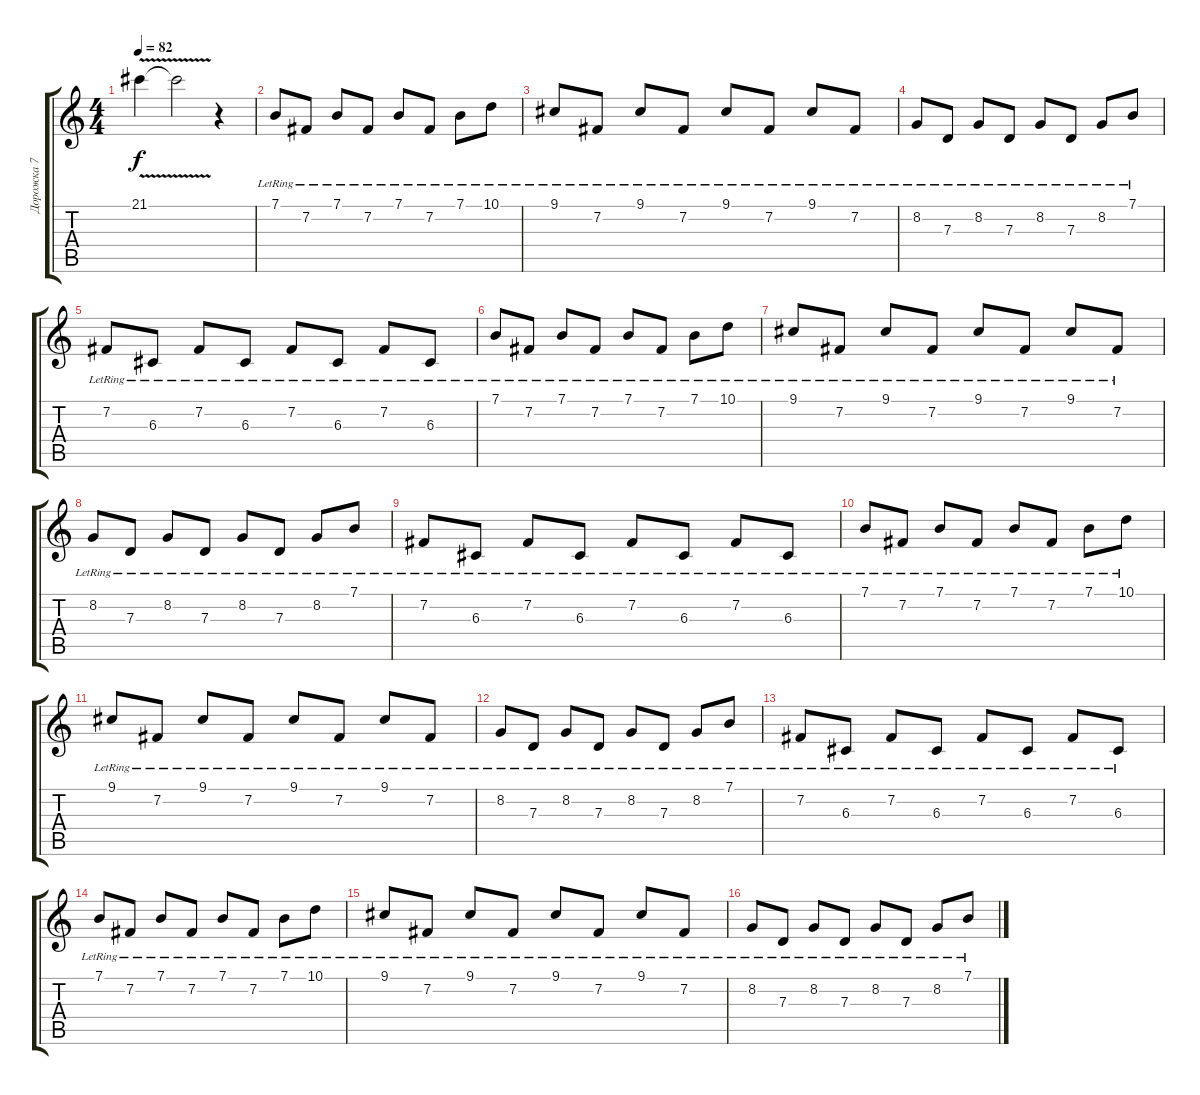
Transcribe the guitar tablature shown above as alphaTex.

\track ("Дорожка 7" "Дорожка 7") {instrument whistle}
\staff {score tabs}
\tuning (E4 B3 G3 D3 A2 E2) {hide}
\ts (4 4)
\tempo 82
\clef g2
\ks c
21.1{v t}.4{dy f} 21.1{v t}.2 r.4 |
7.1{lr}.8{volume 8 balance 12 instrument electricguitarjazz} 7.2{lr}.8 7.1{lr}.8 7.2{lr}.8 7.1{lr}.8 7.2{lr}.8 7.1{lr}.8 10.1{lr}.8 |
9.1{lr}.8 7.2{lr}.8 9.1{lr}.8 7.2{lr}.8 9.1{lr}.8 7.2{lr}.8 9.1{lr}.8 7.2{lr}.8 |
8.2{lr}.8 7.3{lr}.8 8.2{lr}.8 7.3{lr}.8 8.2{lr}.8 7.3{lr}.8 8.2{lr}.8 7.1{lr}.8 |
7.2{lr}.8 6.3{lr}.8 7.2{lr}.8 6.3{lr}.8 7.2{lr}.8 6.3{lr}.8 7.2{lr}.8 6.3{lr}.8 |
7.1{lr}.8 7.2{lr}.8 7.1{lr}.8 7.2{lr}.8 7.1{lr}.8 7.2{lr}.8 7.1{lr}.8 10.1{lr}.8 |
9.1{lr}.8 7.2{lr}.8 9.1{lr}.8 7.2{lr}.8 9.1{lr}.8 7.2{lr}.8 9.1{lr}.8 7.2{lr}.8 |
8.2{lr}.8 7.3{lr}.8 8.2{lr}.8 7.3{lr}.8 8.2{lr}.8 7.3{lr}.8 8.2{lr}.8 7.1{lr}.8 |
7.2{lr}.8 6.3{lr}.8 7.2{lr}.8 6.3{lr}.8 7.2{lr}.8 6.3{lr}.8 7.2{lr}.8 6.3{lr}.8 |
7.1{lr}.8 7.2{lr}.8 7.1{lr}.8 7.2{lr}.8 7.1{lr}.8 7.2{lr}.8 7.1{lr}.8 10.1{lr}.8 |
9.1{lr}.8 7.2{lr}.8 9.1{lr}.8 7.2{lr}.8 9.1{lr}.8 7.2{lr}.8 9.1{lr}.8 7.2{lr}.8 |
8.2{lr}.8 7.3{lr}.8 8.2{lr}.8 7.3{lr}.8 8.2{lr}.8 7.3{lr}.8 8.2{lr}.8 7.1{lr}.8 |
7.2{lr}.8 6.3{lr}.8 7.2{lr}.8 6.3{lr}.8 7.2{lr}.8 6.3{lr}.8 7.2{lr}.8 6.3{lr}.8 |
7.1{lr}.8 7.2{lr}.8 7.1{lr}.8 7.2{lr}.8 7.1{lr}.8 7.2{lr}.8 7.1{lr}.8 10.1{lr}.8 |
9.1{lr}.8 7.2{lr}.8 9.1{lr}.8 7.2{lr}.8 9.1{lr}.8 7.2{lr}.8 9.1{lr}.8 7.2{lr}.8 |
8.2{lr}.8 7.3{lr}.8 8.2{lr}.8 7.3{lr}.8 8.2{lr}.8 7.3{lr}.8 8.2{lr}.8 7.1{lr}.8
